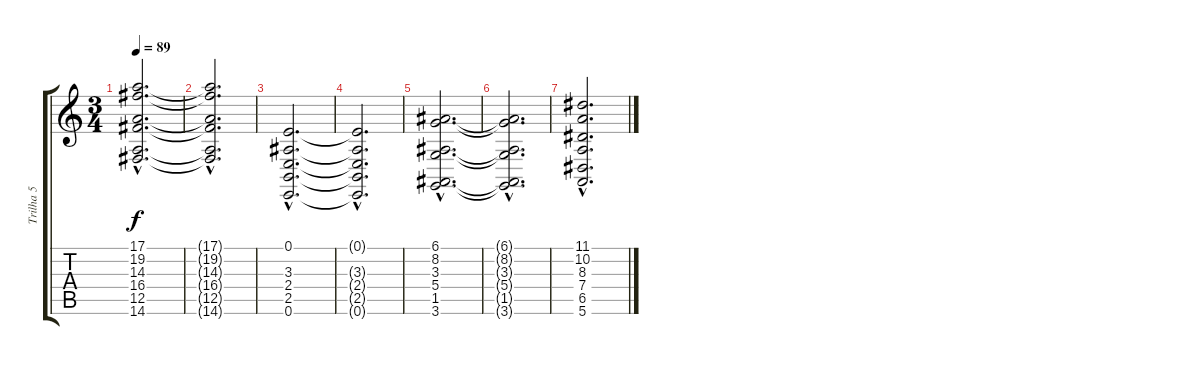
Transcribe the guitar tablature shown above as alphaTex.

\track ("Trilha 5" "Trilha 5") {instrument lead1square}
\staff {score tabs}
\tuning (E4 B3 G3 D3 A2 E2) {hide}
\ts (3 4)
\tempo 89
\clef g2
\ks c
(17.1{hac} 19.2{hac} 14.3{hac} 16.4{hac} 12.5{hac} 14.6{hac}).2{d dy f} |
(17.1{hac t} 19.2{hac t} 14.3{hac t} 16.4{hac t} 12.5{hac t} 14.6{hac t}).2{d} |
(0.1{hac} 3.3{hac} 2.4{hac} 2.5{hac} 0.6{hac}).2{d volume 14} |
(0.1{hac t} 3.3{hac t} 2.4{hac t} 2.5{hac t} 0.6{hac t}).2{d} |
(6.1{hac} 8.2{hac} 3.3{hac} 5.4{hac} 1.5{hac} 3.6{hac}).2{d} |
(6.1{hac t} 8.2{hac t} 3.3{hac t} 5.4{hac t} 1.5{hac t} 3.6{hac t}).2{d} |
(11.1{hac} 10.2{hac} 8.3{hac} 7.4{hac} 6.5{hac} 5.6{hac}).2{d}
